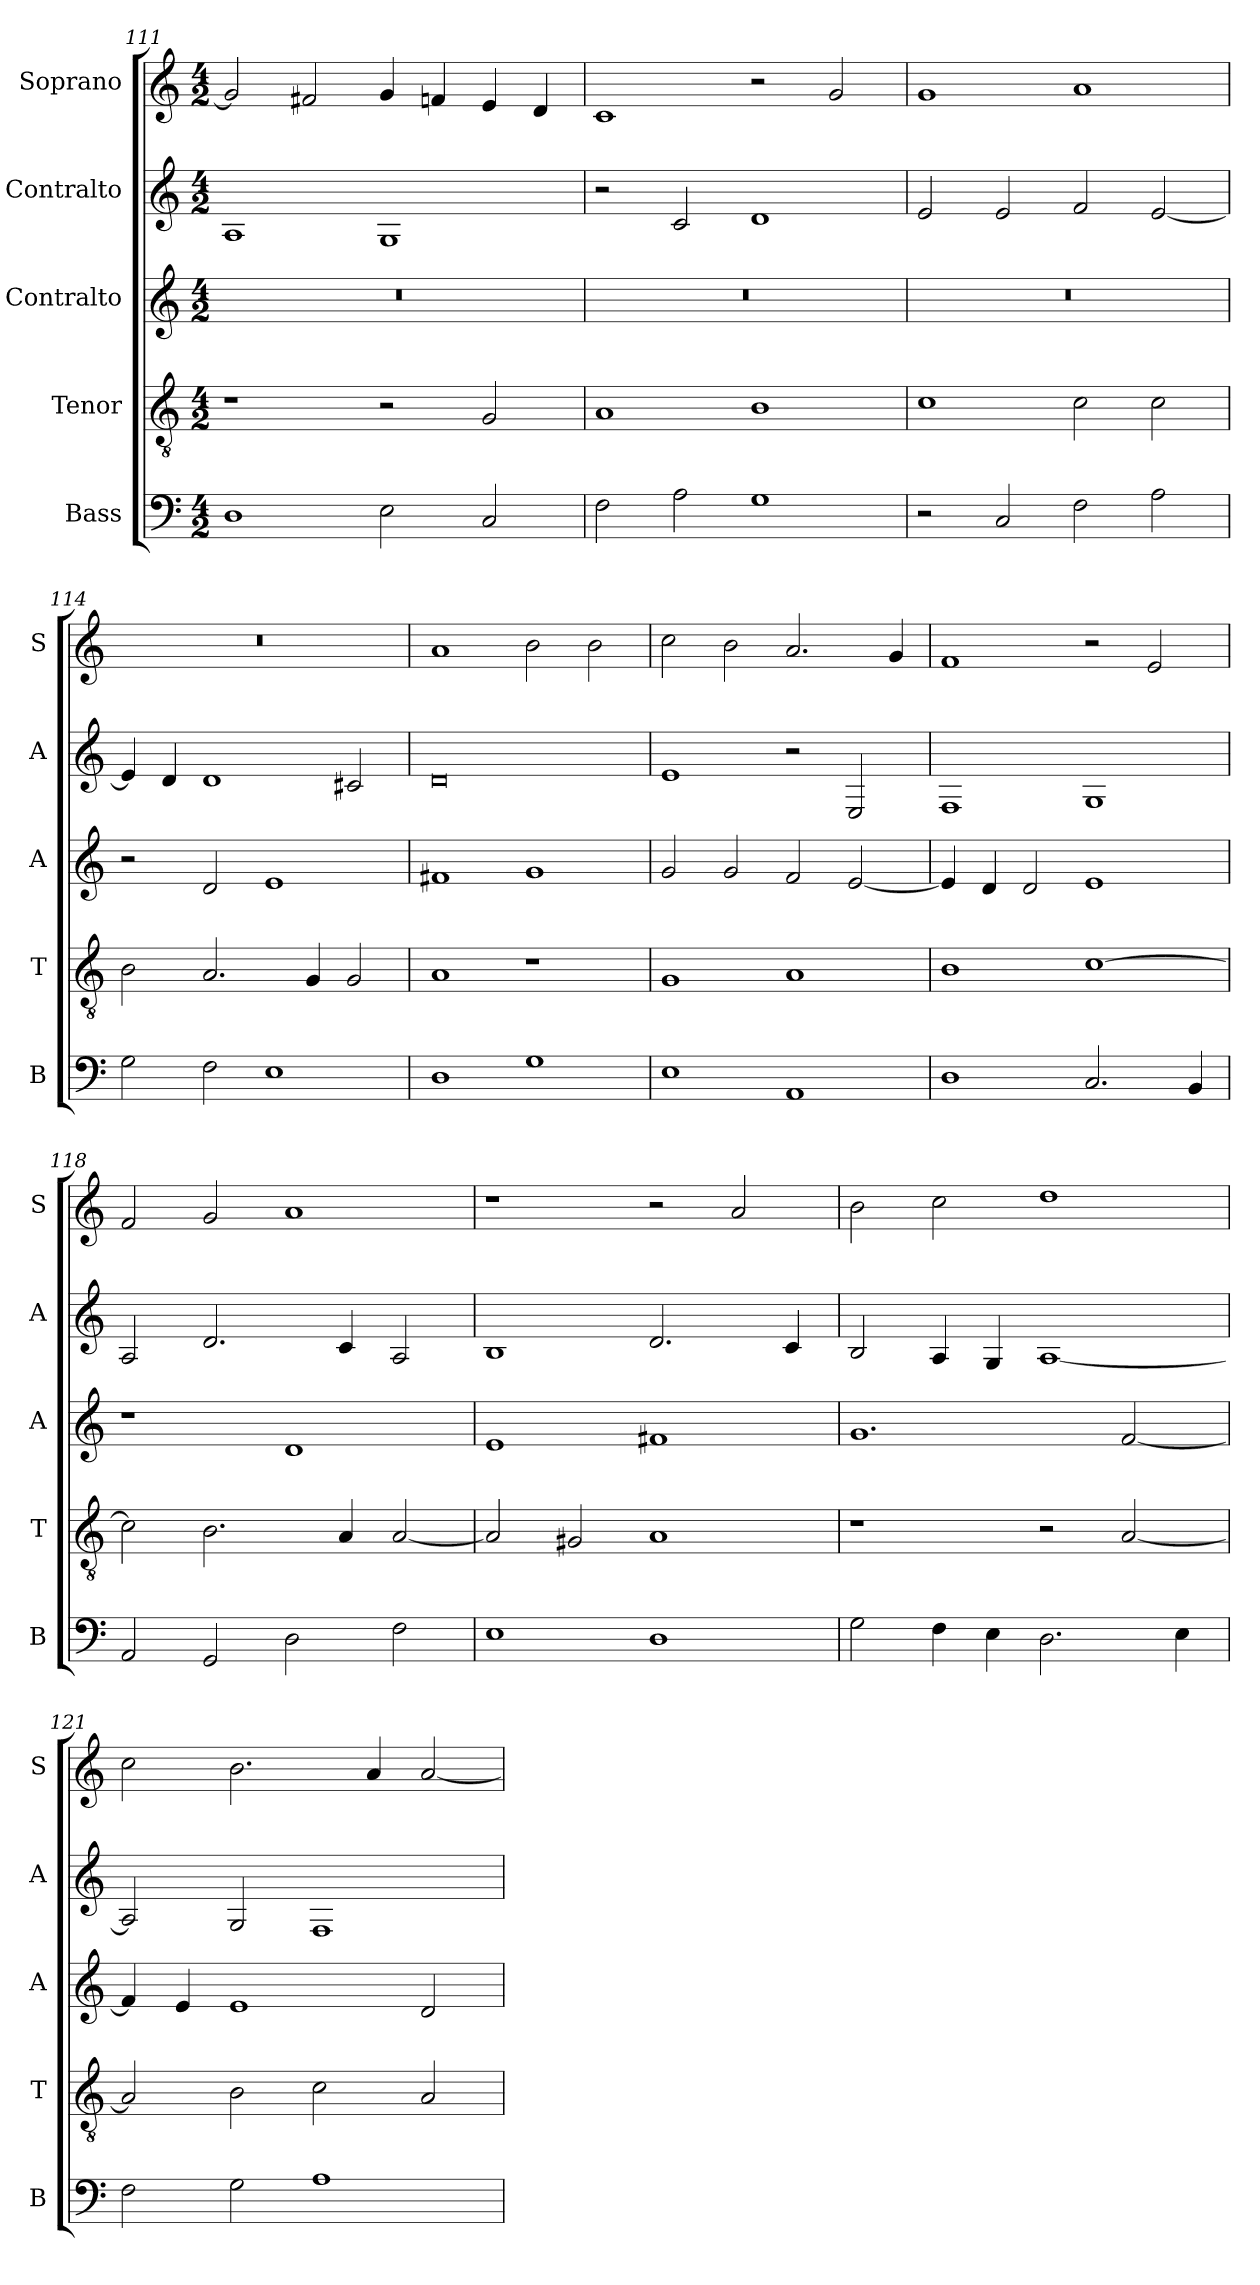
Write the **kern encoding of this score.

**kern	**kern	**kern	**kern	**kern
*part5	*part4	*part3	*part2	*part1
*staff5	*staff4	*staff3	*staff2	*staff1
*I"Bass	*I"Tenor	*I"Contralto	*I"Contralto	*I"Soprano
*I'B	*I'T	*I'A	*I'A	*I'S
*clefF4	*clefGv2	*clefG2	*clefG2	*clefG2
*k[]	*k[]	*k[]	*k[]	*k[]
*E:phr	*E:phr	*E:phr	*E:phr	*E:phr
*M4/2	*M4/2	*M4/2	*M4/2	*M4/2
=111	=111	=111	=111	=111
1D	1r	0r	1A	2g]
.	.	.	.	2f#X
2E	2r	.	1G	4g
.	.	.	.	4fn
2C	2G	.	.	4e
.	.	.	.	4d
=112	=112	=112	=112	=112
2F	1A	0r	2r	1c
2A	.	.	2c	.
1G	1B	.	1d	2r
.	.	.	.	2g
=113	=113	=113	=113	=113
2r	1c	0r	2e	1g
2C	.	.	2e	.
2F	2c	.	2f	1a
2A	2c	.	[2e	.
=114	=114	=114	=114	=114
2G	2B	2r	4e]	0r
.	.	.	4d	.
2F	2.A	2d	1d	.
1E	.	1e	.	.
.	4G	.	.	.
.	2G	.	2c#X	.
=115	=115	=115	=115	=115
1D	1A	1f#X	0d	1a
1G	1r	1g	.	2b
.	.	.	.	2b
=116	=116	=116	=116	=116
1E	1G	2g	1e	2cc
.	.	2g	.	2b
1AA	1A	2f	2r	2.a
.	.	[2e	2E	.
.	.	.	.	4g
=117	=117	=117	=117	=117
1D	1B	4e]	1F	1f
.	.	4d	.	.
.	.	2d	.	.
2.C	[1c	1e	1G	2r
.	.	.	.	2e
4BB	.	.	.	.
=118	=118	=118	=118	=118
2AA	2c]	1r	2A	2f
2GG	2.B	.	2.d	2g
2D	.	1d	.	1a
.	4A	.	4c	.
2F	[2A	.	2A	.
=119	=119	=119	=119	=119
1E	2A]	1e	1B	1r
.	2G#X	.	.	.
1D	1A	1f#X	2.d	2r
.	.	.	.	2a
.	.	.	4c	.
=120	=120	=120	=120	=120
2G	1r	1.g	2B	2b
4F	.	.	4A	2cc
4E	.	.	4G	.
2.D	2r	.	[1A	1dd
.	[2A	[2f	.	.
4E	.	.	.	.
=121	=121	=121	=121	=121
2F	2A]	4f]	2A]	2cc
.	.	4e	.	.
2G	2B	1e	2G	2.b
1A	2c	.	1F	.
.	.	.	.	4a
.	2A	2d	.	[2a
=	=	=	=	=
*-	*-	*-	*-	*-
